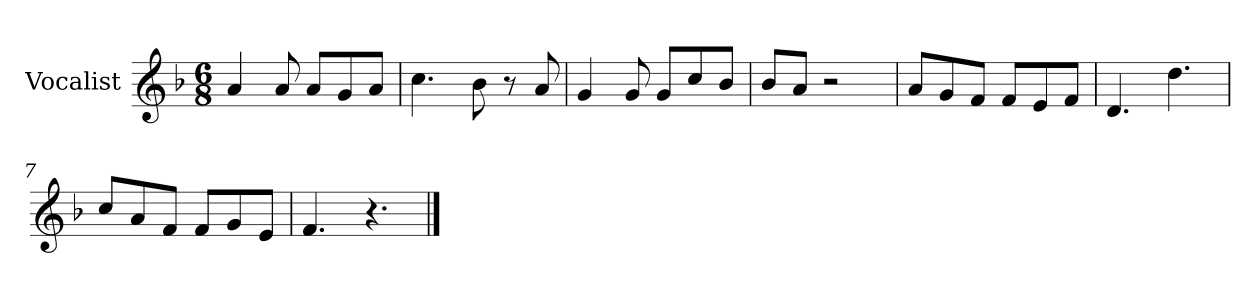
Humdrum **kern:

**kern
*part1
*staff1
*I"Vocalist
*k[b-]
*F:
*M6/8
=1
4a
8a
8aL
8g
8aJ
=2
4.cc
8b-
8r
8a
=3
4g
8g
8gL
8cc
8b-J
=4
8b-L
8aJ
2r
=5
8aL
8g
8fJ
8fL
8e
8fJ
=6
4.d
4.dd
=7
8ccL
8a
8fJ
8fL
8g
8eJ
=8
4.f
4.r
==
*-
